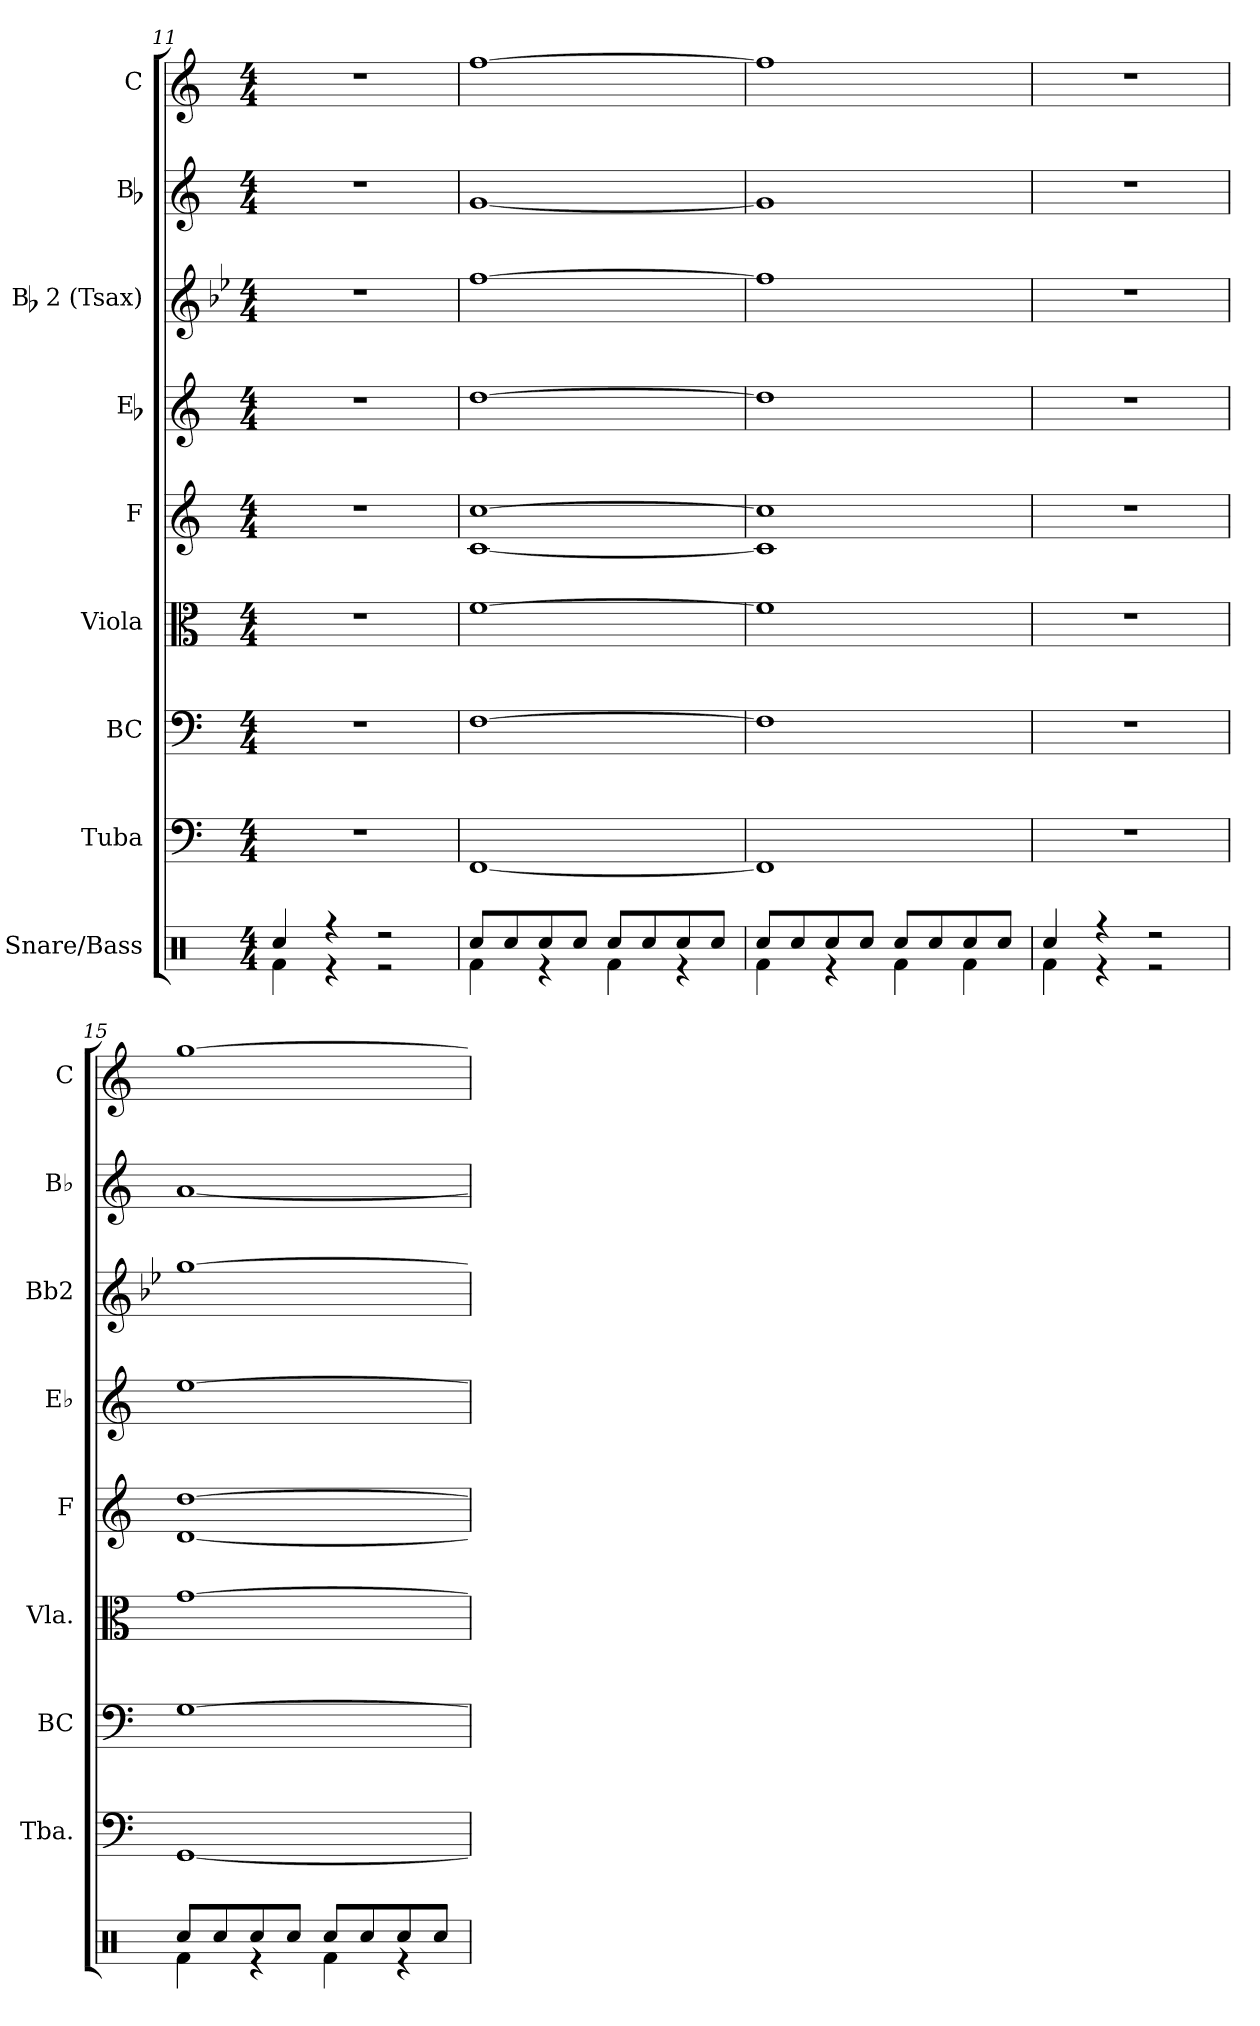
**kern	**kern	**kern	**kern	**kern	**kern	**kern	**kern	**kern
*part9	*part8	*part7	*part6	*part5	*part4	*part3	*part2	*part1
*staff9	*staff8	*staff7	*staff6	*staff5	*staff4	*staff3	*staff2	*staff1
*I"Snare/Bass	*I"Tuba	*I"BC	*I"Viola	*I"F	*I"Eb	*I"Bb 2 (Tsax)	*I"Bb	*I"C
*	*I'Tba.	*I'BC	*I'Vla.	*I'F	*I'Eb	*I'Bb2	*I'Bb	*I'C
*clefX	*clefF4	*clefF4	*clefC3	*clefG2	*clefG2	*clefG2	*clefG2	*clefG2
*	*	*	*	*ITrd4c7	*ITrd5c9	*ITrd8c14	*ITrd1c2	*
*k[]	*k[]	*k[]	*k[]	*k[b-]	*k[b-e-a-]	*k[b-e-]	*k[b-e-]	*k[]
*M4/4	*M4/4	*M4/4	*M4/4	*M4/4	*M4/4	*M4/4	*M4/4	*M4/4
=11	=11	=11	=11	=11	=11	=11	=11	=11
*^	*	*	*	*	*	*	*	*
4Rcci/	4Rfi\	1r	1r	1r	1r	1r	1r	1r	1r
4r	4r	.	.	.	.	.	.	.	.
2r	2r	.	.	.	.	.	.	.	.
=12	=12	=12	=12	=12	=12	=12	=12	=12	=12
8Rcci/L	4Rfi\	[<1FFi	[>1Fi	[>1fi	[<1Fi [>1fi	[>1fi	[>1fi	[<1fi	[>1ffi
8Rcci/	.	.	.	.	.	.	.	.	.
8Rcci/	4r	.	.	.	.	.	.	.	.
8Rcci/J	.	.	.	.	.	.	.	.	.
8Rcci/L	4Rfi\	.	.	.	.	.	.	.	.
8Rcci/	.	.	.	.	.	.	.	.	.
8Rcci/	4r	.	.	.	.	.	.	.	.
8Rcci/J	.	.	.	.	.	.	.	.	.
=13	=13	=13	=13	=13	=13	=13	=13	=13	=13
8Rcci/L	4Rfi\	1FFi]	1Fi]	1fi]	1Fi] 1fi]	1fi]	1fi]	1fi]	1ffi]
8Rcci/	.	.	.	.	.	.	.	.	.
8Rcci/	4r	.	.	.	.	.	.	.	.
8Rcci/J	.	.	.	.	.	.	.	.	.
8Rcci/L	4Rfi\	.	.	.	.	.	.	.	.
8Rcci/	.	.	.	.	.	.	.	.	.
8Rcci/	4Rfi\	.	.	.	.	.	.	.	.
8Rcci/J	.	.	.	.	.	.	.	.	.
=14	=14	=14	=14	=14	=14	=14	=14	=14	=14
4Rcci/	4Rfi\	1r	1r	1r	1r	1r	1r	1r	1r
4r	4r	.	.	.	.	.	.	.	.
2r	2r	.	.	.	.	.	.	.	.
=15	=15	=15	=15	=15	=15	=15	=15	=15	=15
8Rcci/L	4Rfi\	[<1GGi	[>1Gi	[>1gi	[<1Gi [>1gi	[>1gi	[>1gi	[<1gi	[>1ggi
8Rcci/	.	.	.	.	.	.	.	.	.
8Rcci/	4r	.	.	.	.	.	.	.	.
8Rcci/J	.	.	.	.	.	.	.	.	.
8Rcci/L	4Rfi\	.	.	.	.	.	.	.	.
8Rcci/	.	.	.	.	.	.	.	.	.
8Rcci/	4r	.	.	.	.	.	.	.	.
8Rcci/J	.	.	.	.	.	.	.	.	.
*v	*v	*	*	*	*	*	*	*	*
=	=	=	=	=	=	=	=	=
*-	*-	*-	*-	*-	*-	*-	*-	*-
